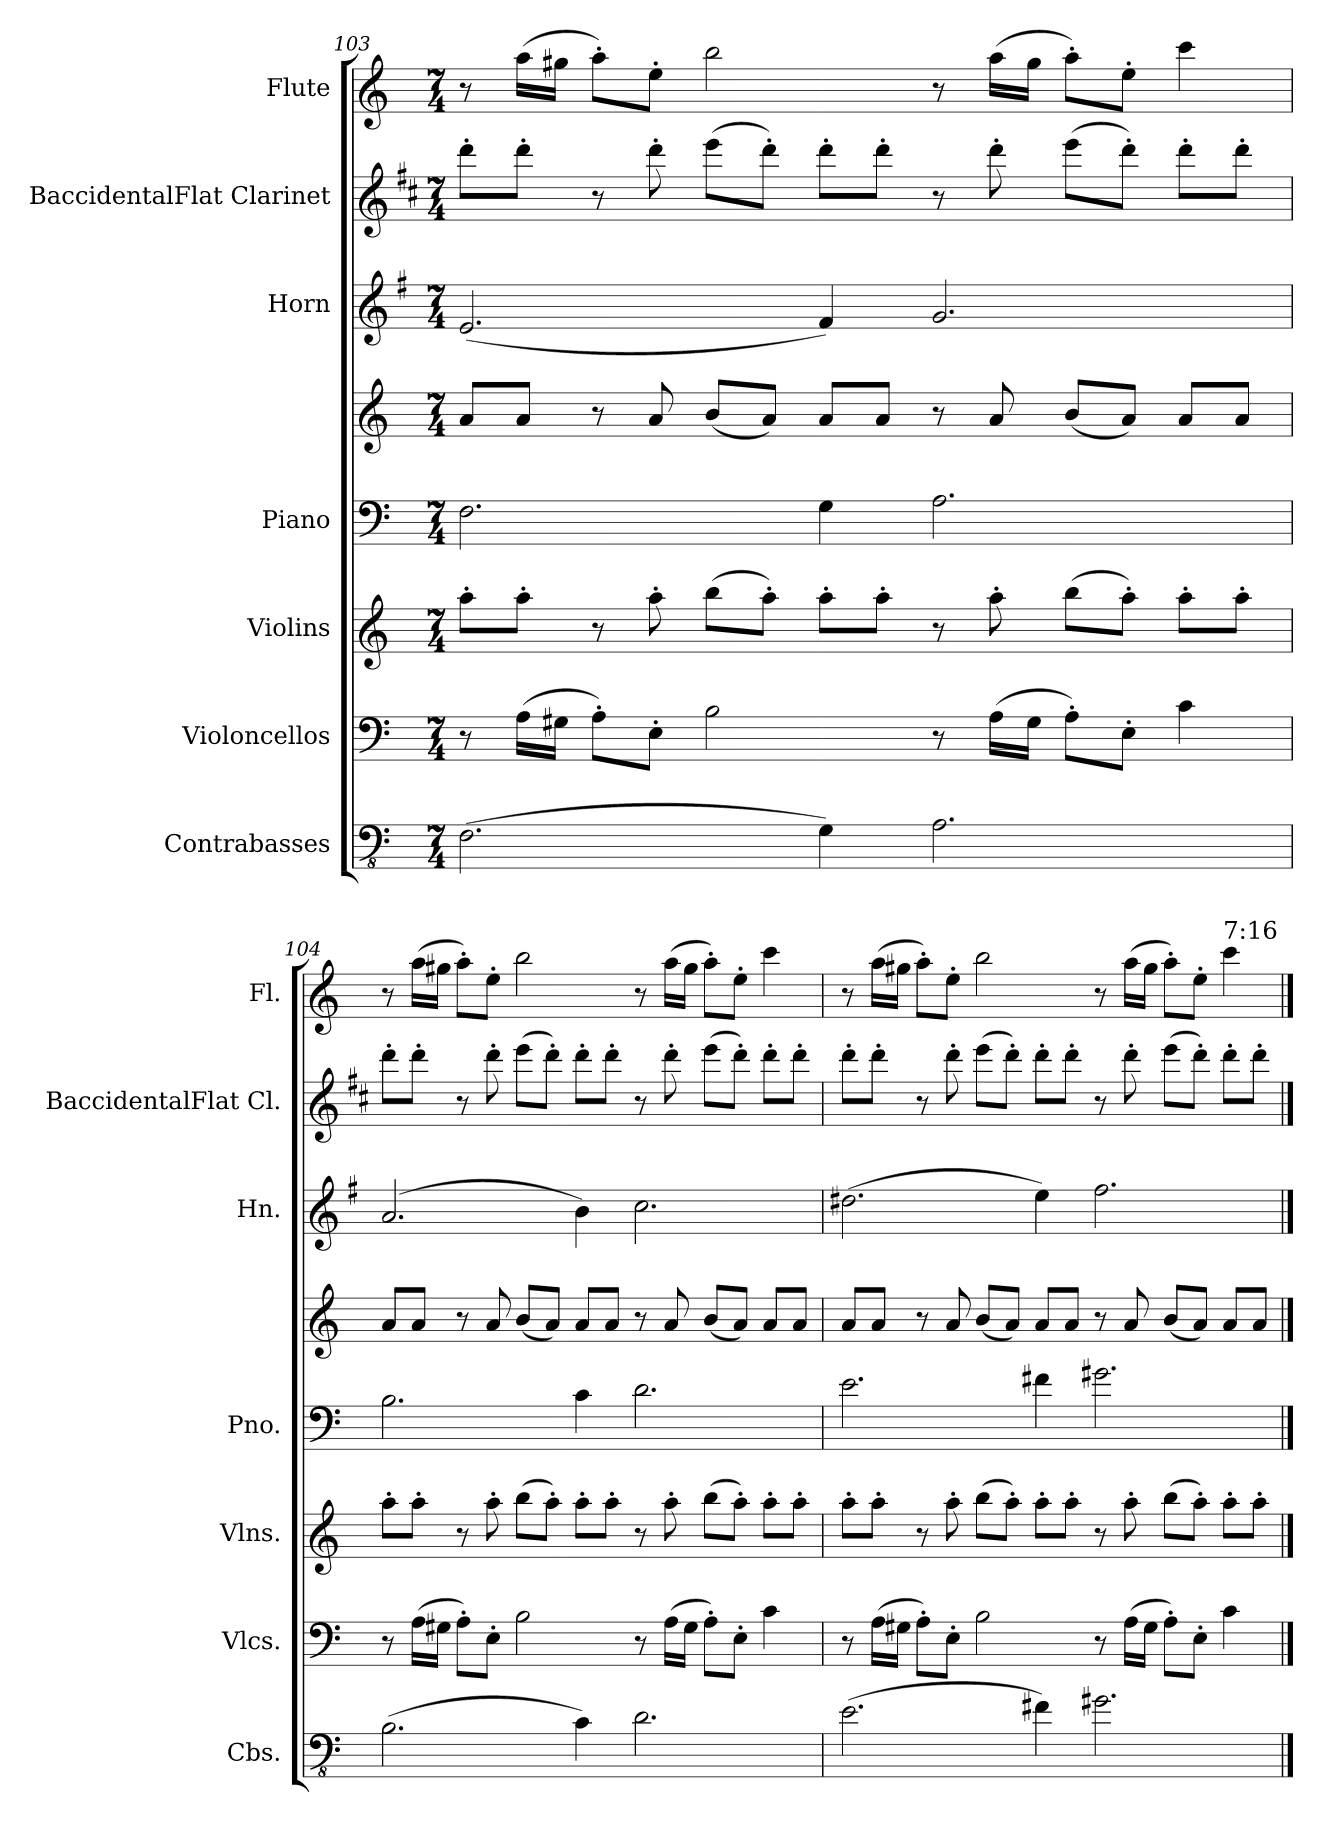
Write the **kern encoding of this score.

**kern	**kern	**kern	**kern	**kern	**kern	**kern	**kern
*part7	*part6	*part5	*part4	*part4	*part3	*part2	*part1
*staff8	*staff7	*staff6	*staff5	*staff4	*staff3	*staff2	*staff1
*I"Contrabasses	*I"Violoncellos	*I"Violins	*I"Piano	*	*I"Horn	*I"BaccidentalFlat Clarinet	*I"Flute
*I'Cbs.	*I'Vlcs.	*I'Vlns.	*I'Pno.	*	*I'Hn.	*I'BaccidentalFlat Cl.	*I'Fl.
*clefFv4	*clefF4	*clefG2	*clefF4	*clefG2	*clefG2	*clefG2	*clefG2
*	*	*	*	*	*ITrd4c7	*ITrd1c2	*
*k[]	*k[]	*k[]	*k[]	*k[]	*k[]	*k[]	*k[]
*M7/4	*M7/4	*M7/4	*M7/4	*M7/4	*M7/4	*M7/4	*M7/4
=103	=103	=103	=103	=103	=103	=103	=103
(2.FF\	8r	8aa'\L	2.F\	8a/L	(2.A/	8ccc'\L	8r
.	(16A\LL	8aa'\J	.	8a/J	.	8ccc'\J	(16aa\LL
.	16G#X\JJ	.	.	.	.	.	16gg#X\JJ
.	8A'\L)	8r	.	8r	.	8r	8aa'\L)
.	8E'\J	8aa'\	.	8a/	.	8ccc'\	8ee'\J
.	2B\	(8bb\L	.	(8b/L	.	(8ddd\L	2bb\
.	.	8aa'\J)	.	8a/J)	.	8ccc'\J)	.
4GG\)	.	8aa'\L	4G\	8a/L	4B/)	8ccc'\L	.
.	.	8aa'\J	.	8a/J	.	8ccc'\J	.
2.AA\	8r	8r	2.A\	8r	2.c/	8r	8r
.	(16A\LL	8aa'\	.	8a/	.	8ccc'\	(16aa\LL
.	16G#\JJ	.	.	.	.	.	16gg#\JJ
.	8A'\L)	(8bb\L	.	(8b/L	.	(8ddd\L	8aa'\L)
.	8E'\J	8aa'\J)	.	8a/J)	.	8ccc'\J)	8ee'\J
.	4c\	8aa'\L	.	8a/L	.	8ccc'\L	4ccc\
.	.	8aa'\J	.	8a/J	.	8ccc'\J	.
!!LO:LB:g=z
=104	=104	=104	=104	=104	=104	=104	=104
(2.BB\	8r	8aa'\L	2.B\	8a/L	(2.d/	8ccc'\L	8r
.	(16A\LL	8aa'\J	.	8a/J	.	8ccc'\J	(16aa\LL
.	16G#X\JJ	.	.	.	.	.	16gg#X\JJ
.	8A'\L)	8r	.	8r	.	8r	8aa'\L)
.	8E'\J	8aa'\	.	8a/	.	8ccc'\	8ee'\J
.	2B\	(8bb\L	.	(8b/L	.	(8ddd\L	2bb\
.	.	8aa'\J)	.	8a/J)	.	8ccc'\J)	.
4C\)	.	8aa'\L	4c\	8a/L	4e\)	8ccc'\L	.
.	.	8aa'\J	.	8a/J	.	8ccc'\J	.
2.D\	8r	8r	2.d\	8r	2.f\	8r	8r
.	(16A\LL	8aa'\	.	8a/	.	8ccc'\	(16aa\LL
.	16G#\JJ	.	.	.	.	.	16gg#\JJ
.	8A'\L)	(8bb\L	.	(8b/L	.	(8ddd\L	8aa'\L)
.	8E'\J	8aa'\J)	.	8a/J)	.	8ccc'\J)	8ee'\J
.	4c\	8aa'\L	.	8a/L	.	8ccc'\L	4ccc\
.	.	8aa'\J	.	8a/J	.	8ccc'\J	.
=105	=105	=105	=105	=105	=105	=105	=105
(2.E\	8r	8aa'\L	2.e\	8a/L	(2.g#X\	8ccc'\L	8r
.	(16A\LL	8aa'\J	.	8a/J	.	8ccc'\J	(16aa\LL
.	16G#X\JJ	.	.	.	.	.	16gg#X\JJ
.	8A'\L)	8r	.	8r	.	8r	8aa'\L)
.	8E'\J	8aa'\	.	8a/	.	8ccc'\	8ee'\J
.	2B\	(8bb\L	.	(8b/L	.	(8ddd\L	2bb\
.	.	8aa'\J)	.	8a/J)	.	8ccc'\J)	.
4F#X\)	.	8aa'\L	4f#X\	8a/L	4a\)	8ccc'\L	.
.	.	8aa'\J	.	8a/J	.	8ccc'\J	.
2.G#X\	8r	8r	2.g#X\	8r	2.b\	8r	8r
.	(16A\LL	8aa'\	.	8a/	.	8ccc'\	(16aa\LL
.	16G#\JJ	.	.	.	.	.	16gg#\JJ
.	8A'\L)	(8bb\L	.	(8b/L	.	(8ddd\L	8aa'\L)
.	8E'\J	8aa'\J)	.	8a/J)	.	8ccc'\J)	8ee'\J
!	!	!	!	!	!	!	!LO:TX:a:t=7&colon;16
.	4c\	8aa'\L	.	8a/L	.	8ccc'\L	4ccc\
.	.	8aa'\J	.	8a/J	.	8ccc'\J	.
==	==	==	==	==	==	==	==
*-	*-	*-	*-	*-	*-	*-	*-
